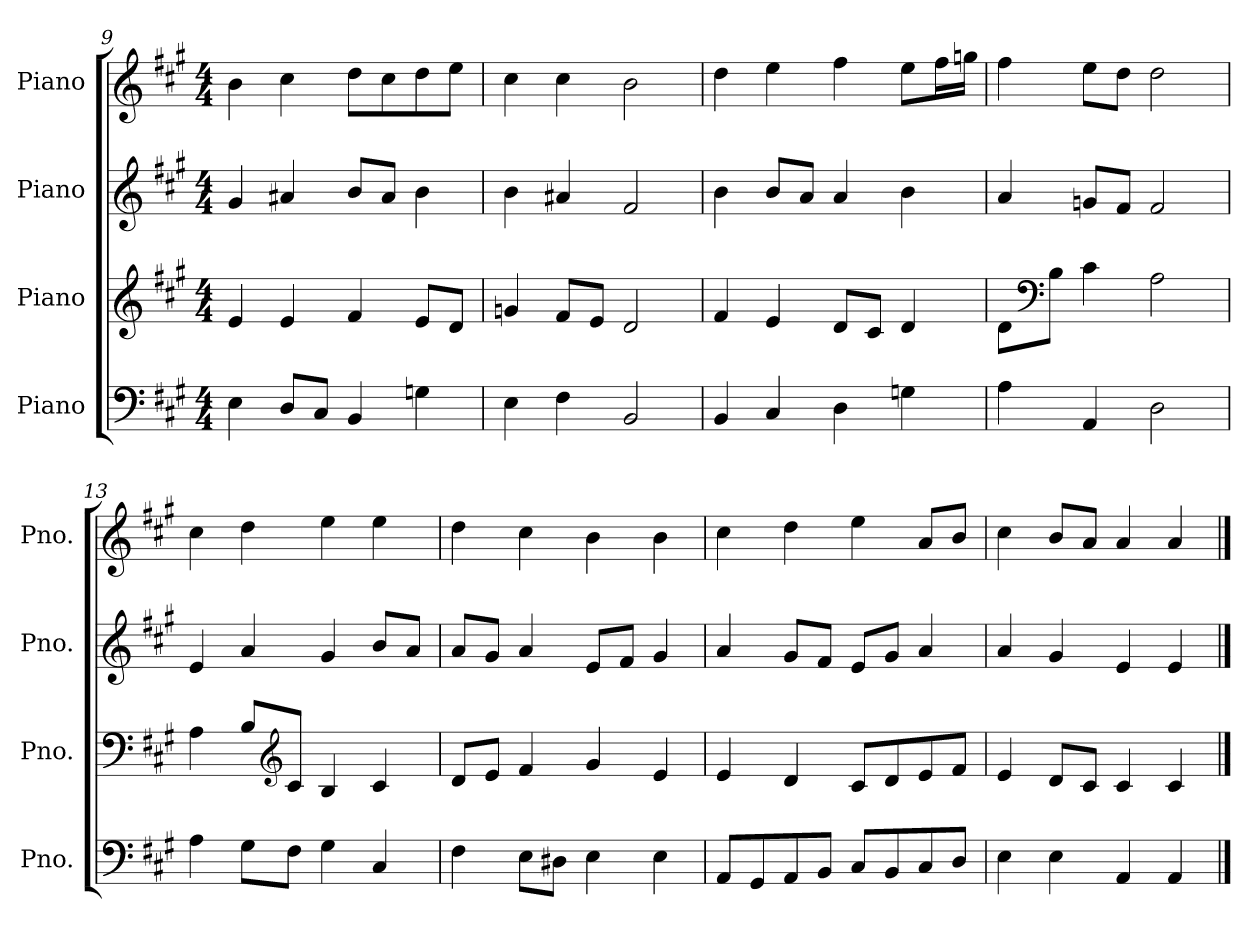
**kern	**kern	**kern	**kern
*part4	*part3	*part2	*part1
*staff4	*staff3	*staff2	*staff1
*I"Piano	*I"Piano	*I"Piano	*I"Piano
*I'Pno.	*I'Pno.	*I'Pno.	*I'Pno.
*clefF4	*clefG2	*clefG2	*clefG2
*k[f#c#g#]	*k[f#c#g#]	*k[f#c#g#]	*k[f#c#g#]
*M4/4	*M4/4	*M4/4	*M4/4
=9	=9	=9	=9
4E\	4e/	4g#/	4b\
8D/L	4e/	4a#X/	4cc#\
8C#/J	.	.	.
4BB/	4f#/	8b/L	8dd\L
.	.	8a#/J	8cc#\
4Gn\	8e/L	4b\	8dd\
.	8d/J	.	8ee\J
!!LO:LB:g=z
=10	=10	=10	=10
4E\	4gn/	4b\	4cc#\
4F#\	8f#/L	4a#X/	4cc#\
.	8e/J	.	.
2BB/	2d/	2f#/	2b\
=11	=11	=11	=11
4BB/	4f#/	4b\	4dd\
4C#/	4e/	8b/L	4ee\
.	.	8a/J	.
4D\	8d/L	4a/	4ff#\
.	8c#/J	.	.
4Gn\	4d/	4b\	8ee\L
.	.	.	16ff#\L
.	.	.	16ggn\JJ
=12	=12	=12	=12
4A\	8d\L	4a/	4ff#\
*	*clefF4	*	*
.	8B\J	.	.
4AA/	4c#\	8gn/L	8ee\L
.	.	8f#/J	8dd\J
2D\	2A\	2f#/	2dd\
=13	=13	=13	=13
4A\	4A\	4e/	4cc#\
8G#\L	8B/L	4a/	4dd\
*	*clefG2	*	*
8F#\J	8c#/J	.	.
4G#\	4B/	4g#/	4ee\
4C#/	4c#/	8b/L	4ee\
.	.	8a/J	.
=14	=14	=14	=14
4F#\	8d/L	8a/L	4dd\
.	8e/J	8g#/J	.
8E\L	4f#/	4a/	4cc#\
8D#X\J	.	.	.
4E\	4g#/	8e/L	4b\
.	.	8f#/J	.
4E\	4e/	4g#/	4b\
!!LO:PB:g=z
=15	=15	=15	=15
8AA/L	4e/	4a/	4cc#\
8GG#/	.	.	.
8AA/	4d/	8g#/L	4dd\
8BB/J	.	8f#/J	.
8C#/L	8c#/L	8e/L	4ee\
8BB/	8d/	8g#/J	.
8C#/	8e/	4a/	8a/L
8D/J	8f#/J	.	8b/J
=16	=16	=16	=16
4E\	4e/	4a/	4cc#\
4E\	8d/L	4g#/	8b/L
.	8c#/J	.	8a/J
4AA/	4c#/	4e/	4a/
4AA/	4c#/	4e/	4a/
==	==	==	==
*-	*-	*-	*-
